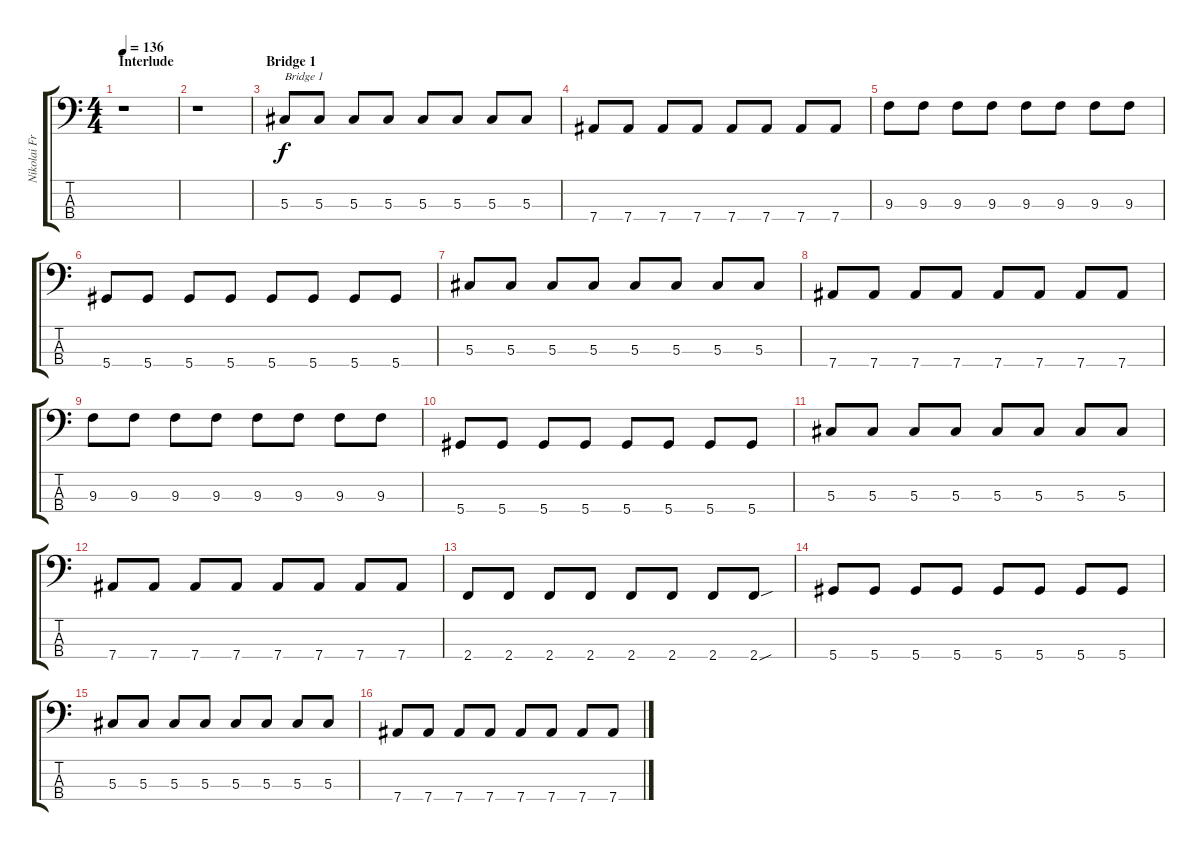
\track ("Nikolai Fraiture" "Nikolai Fr") {instrument electricbassfinger}
\staff {score tabs}
\tuning (Gb2 Db2 Ab1 Eb1) {hide}
\ts (4 4)
\section ("" "Interlude")
\tempo 136
\clef f4
\ks c
r.1{dy f} |
r.1 |
\section ("" "Bridge 1")
5.3.8{txt "Bridge 1"} 5.3.8 5.3.8 5.3.8 5.3.8 5.3.8 5.3.8 5.3.8 |
7.4.8 7.4.8 7.4.8 7.4.8 7.4.8 7.4.8 7.4.8 7.4.8 |
9.3.8 9.3.8 9.3.8 9.3.8 9.3.8 9.3.8 9.3.8 9.3.8 |
5.4.8 5.4.8 5.4.8 5.4.8 5.4.8 5.4.8 5.4.8 5.4.8 |
5.3.8 5.3.8 5.3.8 5.3.8 5.3.8 5.3.8 5.3.8 5.3.8 |
7.4.8 7.4.8 7.4.8 7.4.8 7.4.8 7.4.8 7.4.8 7.4.8 |
9.3.8 9.3.8 9.3.8 9.3.8 9.3.8 9.3.8 9.3.8 9.3.8 |
5.4.8 5.4.8 5.4.8 5.4.8 5.4.8 5.4.8 5.4.8 5.4.8 |
5.3.8 5.3.8 5.3.8 5.3.8 5.3.8 5.3.8 5.3.8 5.3.8 |
7.4.8 7.4.8 7.4.8 7.4.8 7.4.8 7.4.8 7.4.8 7.4.8 |
2.4.8 2.4.8 2.4.8 2.4.8 2.4.8 2.4.8 2.4.8 2.4{sou}.8 |
5.4.8 5.4.8 5.4.8 5.4.8 5.4.8 5.4.8 5.4.8 5.4.8 |
5.3.8 5.3.8 5.3.8 5.3.8 5.3.8 5.3.8 5.3.8 5.3.8 |
7.4.8 7.4.8 7.4.8 7.4.8 7.4.8 7.4.8 7.4.8 7.4.8
